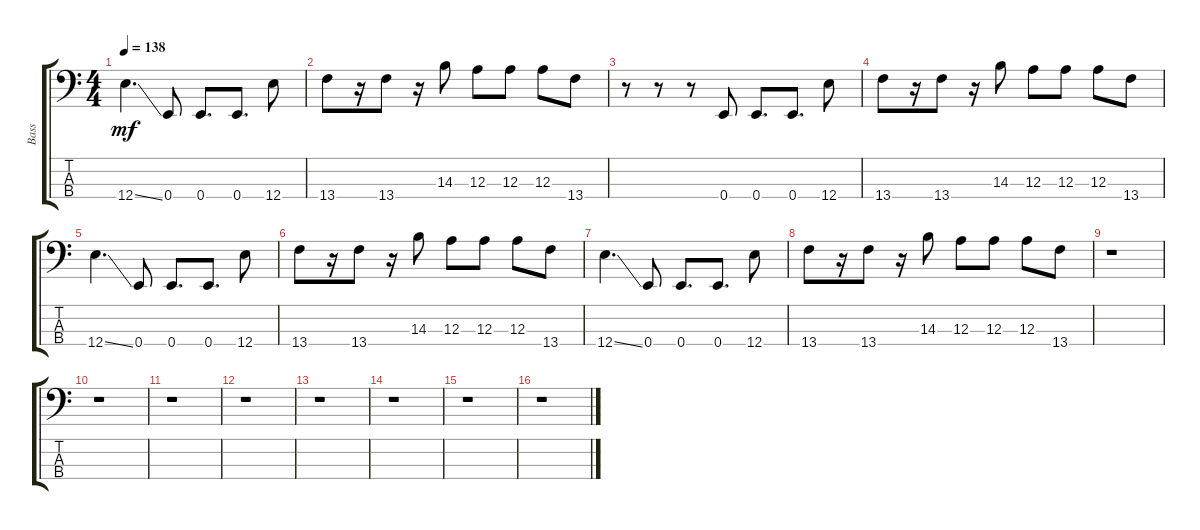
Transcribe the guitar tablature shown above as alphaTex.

\track ("Bass" "Bass") {instrument electricbassfinger}
\staff {score tabs}
\tuning (G2 D2 A1 E1) {hide}
\ts (4 4)
\tempo 138
\clef f4
\ks c
12.4{ss}.4{d dy mf} 0.4.8 0.4.8{d} 0.4.8{d} 12.4.8 |
13.4.8 r.16 13.4.8 r.16 14.3.8 12.3.8 12.3.8 12.3.8 13.4.8 |
r.8 r.8 r.8 0.4.8 0.4.8{d} 0.4.8{d} 12.4.8 |
13.4.8 r.16 13.4.8 r.16 14.3.8 12.3.8 12.3.8 12.3.8 13.4.8 |
12.4{ss}.4{d} 0.4.8 0.4.8{d} 0.4.8{d} 12.4.8 |
13.4.8 r.16 13.4.8 r.16 14.3.8 12.3.8 12.3.8 12.3.8 13.4.8 |
12.4{ss}.4{d} 0.4.8 0.4.8{d} 0.4.8{d} 12.4.8 |
13.4.8 r.16 13.4.8 r.16 14.3.8 12.3.8 12.3.8 12.3.8 13.4.8 |
r.1 |
r.1 |
r.1 |
r.1 |
r.1 |
r.1 |
r.1 |
r.1
